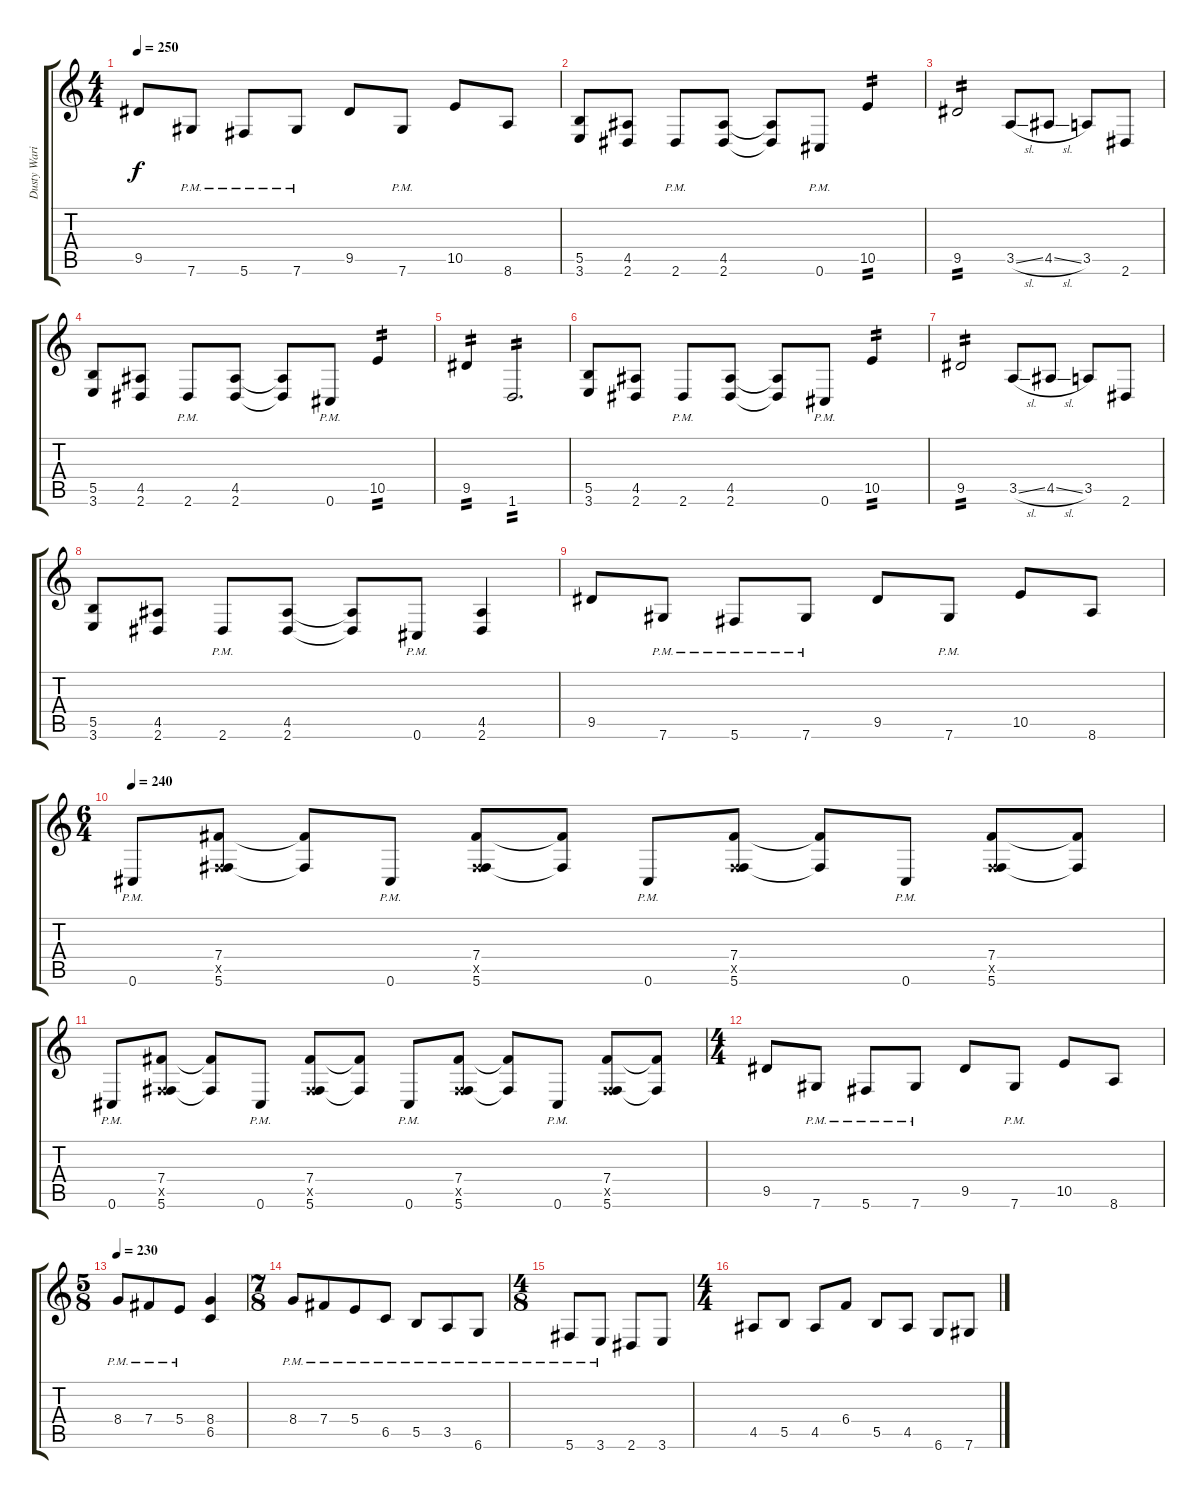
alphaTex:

\track ("Dusty Waring - Rhythm" "Dusty Wari") {instrument distortionguitar}
\staff {score tabs}
\tuning (Db4 Ab3 E3 B2 Gb2 Db2) {hide}
\ts (4 4)
\tempo 250
\clef g2
\ks c
9.5.8{dy f} 7.6{pm}.8 5.6{pm}.8 7.6{pm}.8 9.5.8 7.6{pm}.8 10.5.8 8.6.8 |
(5.5 3.6).8 (4.5 2.6).8 2.6{pm}.8 (4.5 2.6).8 (4.5{t} 2.6{t}).8 0.6{pm}.8 10.5.4{tp 2} |
9.5.2{tp 2} 3.5{sl}.8 4.5{sl}.8 3.5.8 2.6.8 |
(5.5 3.6).8 (4.5 2.6).8 2.6{pm}.8 (4.5 2.6).8 (4.5{t} 2.6{t}).8 0.6{pm}.8 10.5.4{tp 2} |
9.5.4{tp 2} 1.6.2{d tp 2} |
(5.5 3.6).8 (4.5 2.6).8 2.6{pm}.8 (4.5 2.6).8 (4.5{t} 2.6{t}).8 0.6{pm}.8 10.5.4{tp 2} |
9.5.2{tp 2} 3.5{sl}.8 4.5{sl}.8 3.5.8 2.6.8 |
(5.5 3.6).8 (4.5 2.6).8 2.6{pm}.8 (4.5 2.6).8 (4.5{t} 2.6{t}).8 0.6{pm}.8 (4.5 2.6).4 |
9.5.8 7.6{pm}.8 5.6{pm}.8 7.6{pm}.8 9.5.8 7.6{pm}.8 10.5.8 8.6.8 |
\ts (6 4)
\tempo 240
0.6{pm}.8 (7.4 0.5{x} 5.6).8 (7.4{t} 5.6{t}).8 0.6{pm}.8 (7.4 0.5{x} 5.6).8 (7.4{t} 5.6{t}).8 0.6{pm}.8 (7.4 0.5{x} 5.6).8 (7.4{t} 5.6{t}).8 0.6{pm}.8 (7.4 0.5{x} 5.6).8 (7.4{t} 5.6{t}).8 |
0.6{pm}.8 (7.4 0.5{x} 5.6).8 (7.4{t} 5.6{t}).8 0.6{pm}.8 (7.4 0.5{x} 5.6).8 (7.4{t} 5.6{t}).8 0.6{pm}.8 (7.4 0.5{x} 5.6).8 (7.4{t} 5.6{t}).8 0.6{pm}.8 (7.4 0.5{x} 5.6).8 (7.4{t} 5.6{t}).8 |
\ts (4 4)
9.5.8 7.6{pm}.8 5.6{pm}.8 7.6{pm}.8 9.5.8 7.6{pm}.8 10.5.8 8.6.8 |
\ts (5 8)
\tempo 230
8.4{pm}.8 7.4{pm}.8 5.4{pm}.8 (8.4 6.5).4 |
\ts (7 8)
8.4{pm}.8 7.4{pm}.8 5.4{pm}.8 6.5{pm}.8 5.5{pm}.8 3.5{pm}.8 6.6{pm}.8 |
\ts (4 8)
5.6{pm}.8 3.6{pm}.8 2.6.8 3.6.8 |
\ts (4 4)
4.5.8 5.5.8 4.5.8 6.4.8 5.5.8 4.5.8 6.6.8 7.6.8
